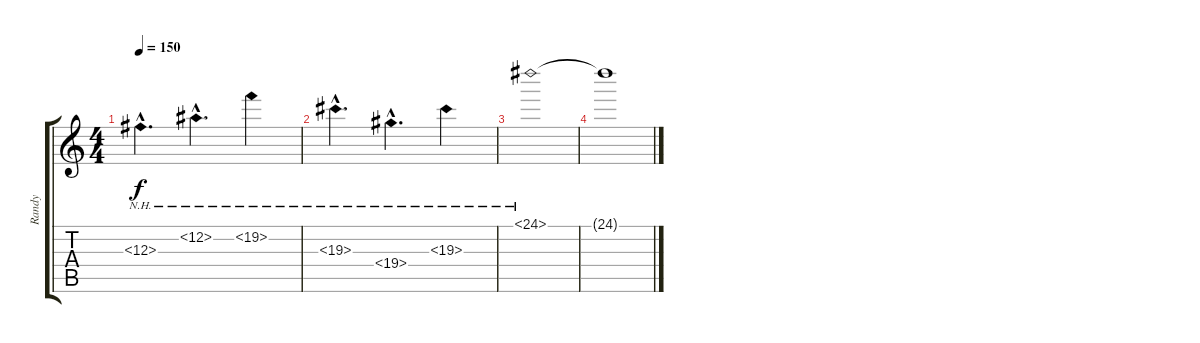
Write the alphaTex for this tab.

\track ("Randy" "Randy") {instrument acousticguitarsteel}
\staff {score tabs}
\tuning (Eb4 Bb3 Gb3 Db3 Ab2 Eb2) {hide}
\ts (4 4)
\tempo 150
\clef g2
\ks c
12.3{nh hac}.4{d dy f} 12.2{nh hac}.4{d} 19.2{nh}.4 |
19.3{nh hac}.4{d} 19.4{nh hac}.4{d} 19.3{nh}.4 |
24.1{nh}.1 |
24.1{t}.1
